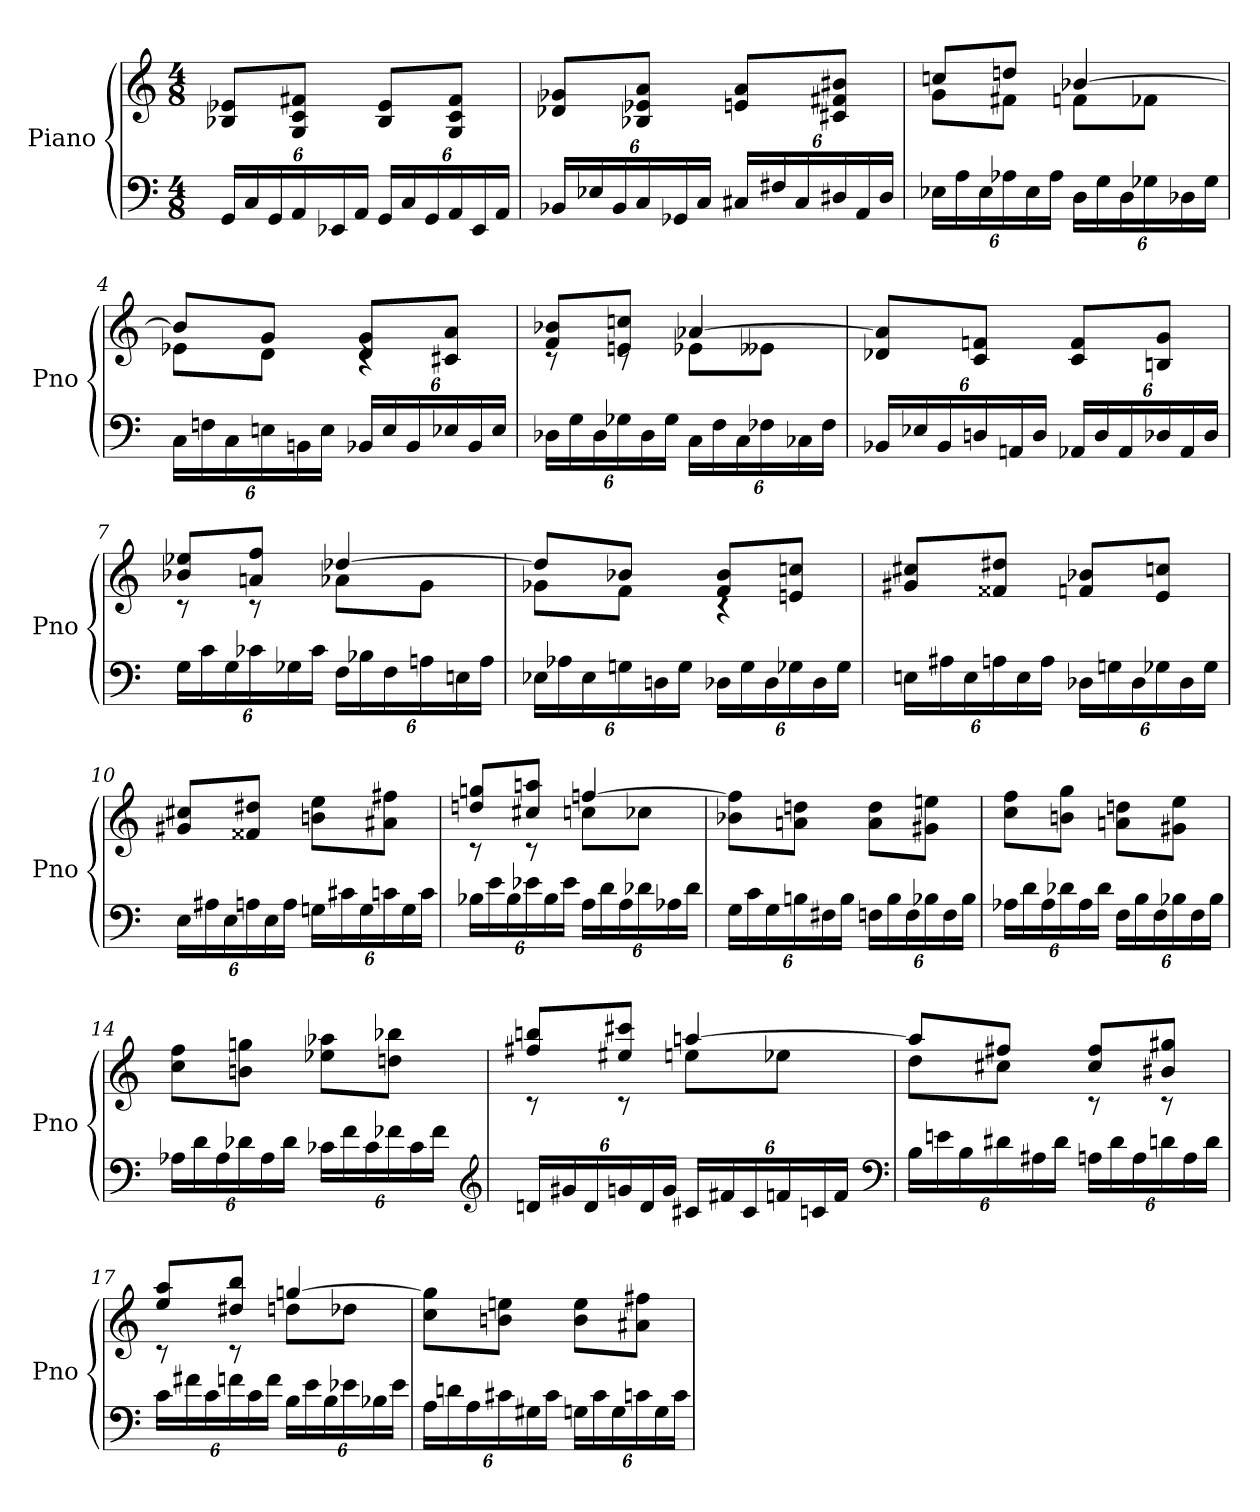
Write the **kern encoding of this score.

**kern	**kern
*part1	*part1
*staff2	*staff1
*I"Piano	*
*I'Pno	*
*clefF4	*clefG2
*k[]	*k[]
*M4/8	*M4/8
=1	=1
24GGLL	8B-X 8e-XL
24C	.
24GG	.
24AA	8G 8c 8f#XJ
24EE-X	.
24AAJJ	.
24GGLL	8B- 8e-L
24C	.
24GG	.
24AA	8G 8c 8f#J
24EE-	.
24AAJJ	.
=2	=2
24BB-XLL	8d-X 8g-XL
24E-X	.
24BB-	.
24C	8B-X 8e-X 8aJ
24GG-X	.
24CJJ	.
24C#XLL	8en 8aL
24F#X	.
24C#	.
24D#X	8c#X 8f#X 8b#XJ
24AA	.
24D#JJ	.
=3	=3
*	*^
24E-XLL	8ccnL	8gL
24A	.	.
24E-	.	.
24A-X	8ddnJ	8f#XJ
24E-	.	.
24A-JJ	.	.
24DLL	[4b-X	8fnL
24G	.	.
24D	.	.
24G-X	.	8f-XJ
24D-X	.	.
24G-JJ	.	.
=4	=4	=4
24CLL	8b-L]	8e-XL
24Fn	.	.
24C	.	.
24En	8gJ	8dJ
24BBn	.	.
24EJJ	.	.
24BB-XLL	8d 8gL	4rc
24E	.	.
24BB-	.	.
24E-X	8c#X 8aJ	.
24BB-	.	.
24E-JJ	.	.
=5	=5	=5
24D-XLL	8f 8b-XL	8rc
24G	.	.
24D-	.	.
24G-X	8en 8ccnJ	8rc
24D-	.	.
24G-JJ	.	.
24CLL	[4a-X	8e-XL
24F	.	.
24C	.	.
24F-X	.	8e--XJ
24C-X	.	.
24F-JJ	.	.
*	*v	*v
=6	=6
24BB-XLL	8d-X 8a-]L
24E-X	.
24BB-	.
24Dn	8c 8fnJ
24AAn	.
24DJJ	.
24AA-XLL	8c 8fL
24D	.
24AA-	.
24D-X	8Bn 8gJ
24AA-	.
24D-JJ	.
=7	=7
*	*^
24GLL	8b-X 8ee-XL	8rc
24c	.	.
24G	.	.
24c-X	8an 8ffJ	8rc
24G-X	.	.
24c-JJ	.	.
24FLL	[4dd-X	8a-XL
24B-X	.	.
24F	.	.
24An	.	8gJ
24En	.	.
24AJJ	.	.
=8	=8	=8
24E-XLL	8dd-L]	8g-XL
24A-X	.	.
24E-	.	.
24Gn	8b-XJ	8fJ
24Dn	.	.
24GJJ	.	.
24D-XLL	8f 8b-L	4rc
24G	.	.
24D-	.	.
24G-X	8en 8ccnJ	.
24D-	.	.
24G-JJ	.	.
*	*v	*v
=9	=9
24EnLL	8g#X 8cc#XL
24A#X	.
24E	.
24An	8f##X 8dd#XJ
24E	.
24AJJ	.
24D-XLL	8fn 8b-XL
24Gn	.
24D-	.
24G-X	8e 8ccnJ
24D-	.
24G-JJ	.
=10	=10
24ELL	8g#X 8cc#XL
24A#X	.
24E	.
24An	8f##X 8dd#XJ
24E	.
24AJJ	.
24GnLL	8bn 8eeL
24c#X	.
24G	.
24cn	8a#X 8ff#XJ
24G	.
24cJJ	.
=11	=11
*	*^
24B-XLL	8ddn 8ggnL	8rc
24e	.	.
24B-	.	.
24e-X	8cc#X 8aanJ	8rc
24B-	.	.
24e-JJ	.	.
24ALL	[4ffn	8ccnL
24d	.	.
24A	.	.
24d-X	.	8cc-XJ
24A-X	.	.
24d-JJ	.	.
*	*v	*v
=12	=12
24GLL	8b-X 8ff]L
24c	.
24G	.
24Bn	8an 8ddnJ
24F#X	.
24BJJ	.
24FnLL	8a 8ddL
24B	.
24F	.
24B-X	8g#X 8eenJ
24F	.
24B-JJ	.
=13	=13
24A-XLL	8cc 8ffL
24d	.
24A-	.
24d-X	8bn 8ggJ
24A-	.
24d-JJ	.
24FLL	8an 8ddnL
24B	.
24F	.
24B-X	8g#X 8eeJ
24F	.
24B-JJ	.
=14	=14
24A-XLL	8cc 8ffL
24d	.
24A-	.
24d-X	8bn 8ggnJ
24A-	.
24d-JJ	.
24c-XLL	8ee-X 8aa-XL
24f	.
24c-	.
24f-X	8ddn 8bb-XJ
24c-	.
24f-JJ	.
*clefG2	*
=15	=15
*	*^
24dnLL	8ff#X 8bbnL	8rc
24g#X	.	.
24d	.	.
24gn	8ee#X 8ccc#XJ	8rc
24d	.	.
24gJJ	.	.
24c#XLL	[4aan	8eenL
24f#X	.	.
24c#	.	.
24fn	.	8ee-XJ
24cn	.	.
24fJJ	.	.
*clefF4	*	*
=16	=16	=16
24BLL	8aaL]	8ddL
24en	.	.
24B	.	.
24d#X	8ff#XJ	8cc#XJ
24A#X	.	.
24d#JJ	.	.
24AnLL	8cc# 8ff#L	8rc
24d#	.	.
24A	.	.
24dn	8b#X 8gg#XJ	8rc
24A	.	.
24dJJ	.	.
=17	=17	=17
24cLL	8ee 8aaL	8rc
24f#X	.	.
24c	.	.
24fn	8dd#X 8bbJ	8rc
24c	.	.
24fJJ	.	.
24BLL	[4ggn	8ddnL
24e	.	.
24B	.	.
24e-X	.	8dd-XJ
24B-X	.	.
24e-JJ	.	.
*	*v	*v
=18	=18
24ALL	8cc 8gg]L
24dn	.
24A	.
24c#X	8bn 8eenJ
24G#X	.
24c#JJ	.
24GnLL	8b 8eeL
24c#	.
24G	.
24cn	8a#X 8ff#XJ
24G	.
24cJJ	.
=	=
*-	*-
